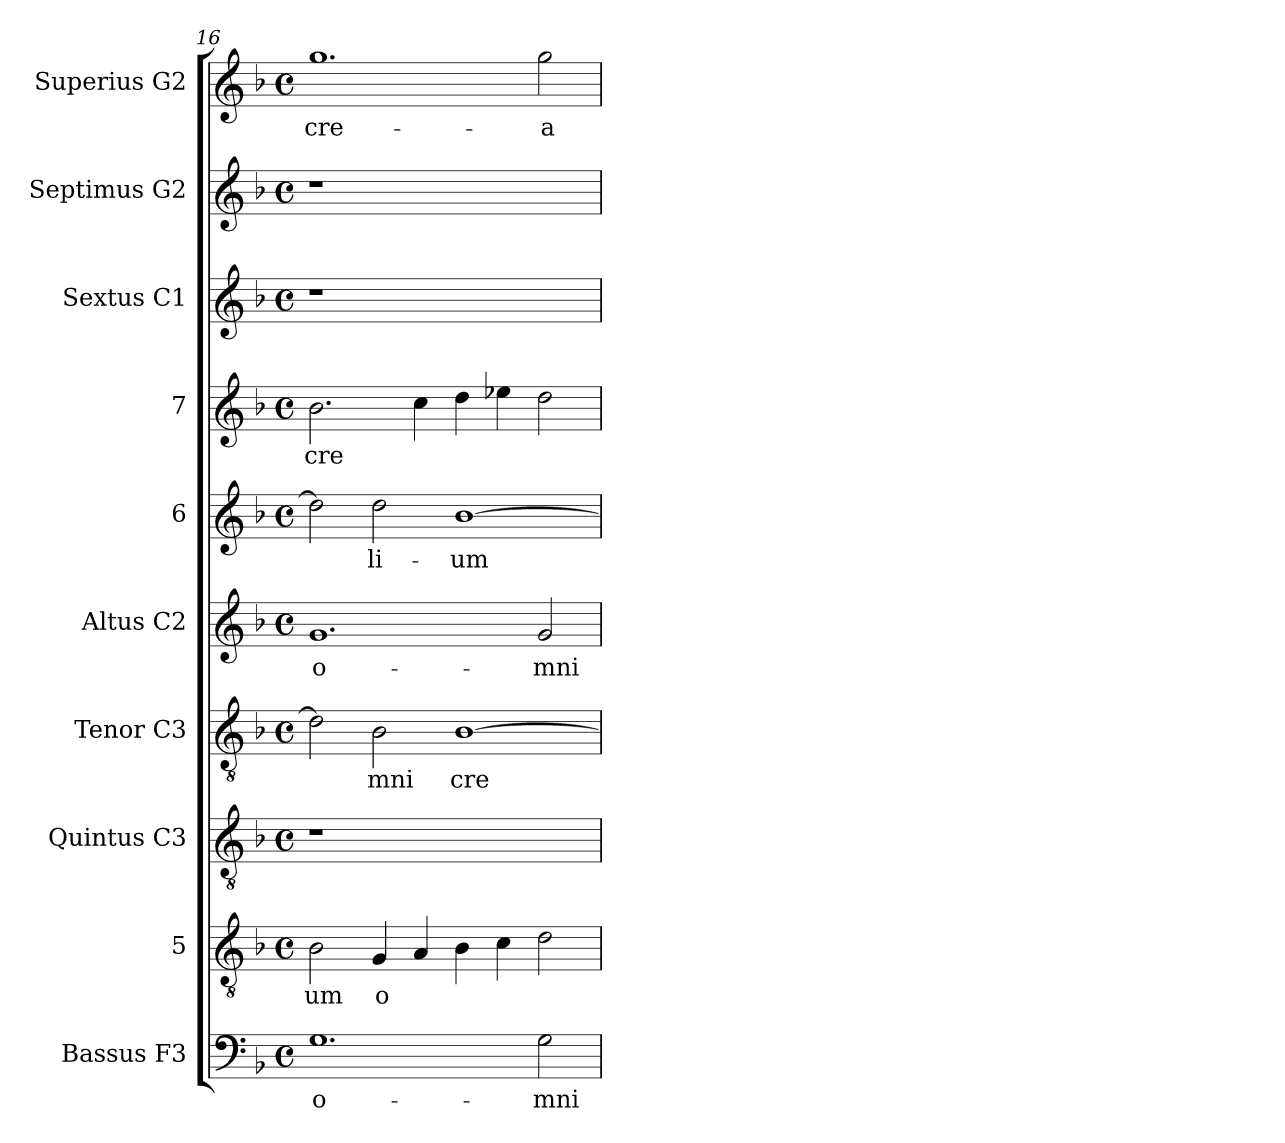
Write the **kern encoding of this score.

**kern	**text	**kern	**text	**kern	**kern	**text	**kern	**text	**kern	**text	**kern	**text	**kern	**kern	**kern	**text
*part10	*part10	*part9	*part9	*part8	*part7	*part7	*part6	*part6	*part5	*part5	*part4	*part4	*part3	*part2	*part1	*part1
*staff10	*staff10	*staff9	*staff9	*staff8	*staff7	*staff7	*staff6	*staff6	*staff5	*staff5	*staff4	*staff4	*staff3	*staff2	*staff1	*staff1
*I"Bassus  F3	*	*I"5	*	*I"Quintus  C3	*I"Tenor  C3	*	*I"Altus  C2	*	*I"6	*	*I"7	*	*I"Sextus  C1	*I"Septimus  G2	*I"Superius  G2	*
*I'B	*	*	*	*	*I'T	*	*I'A	*	*	*	*	*	*	*	*I'S	*
*clefF4	*	*clefGv2	*	*clefGv2	*clefGv2	*	*clefG2	*	*clefG2	*	*clefG2	*	*clefG2	*clefG2	*clefG2	*
*k[b-]	*	*k[b-]	*	*k[b-]	*k[b-]	*	*k[b-]	*	*k[b-]	*	*k[b-]	*	*k[b-]	*k[b-]	*k[b-]	*
*F:	*	*F:	*	*F:	*F:	*	*F:	*	*F:	*	*F:	*	*F:	*F:	*F:	*
*M4/4	*	*M4/4	*	*M4/4	*M4/4	*	*M4/4	*	*M4/4	*	*M4/4	*	*M4/4	*M4/4	*M4/4	*
*met(c)	*	*met(c)	*	*met(c)	*met(c)	*	*met(c)	*	*met(c)	*	*met(c)	*	*met(c)	*met(c)	*met(c)	*
=16	=16	=16	=16	=16	=16	=16	=16	=16	=16	=16	=16	=16	=16	=16	=16	=16
!	!LO:LY:b:rj	!	!LO:LY:b:cj	!	!	!LO:LY:b:rj	!	!LO:LY:b:rj	!	!LO:LY:b:cj	!	!LO:LY:b:cj	!	!	!	!LO:LY:b:rj
1.G	o-	2B-\	-um	1r	2d\]	--	1.g	o-	2dd\]	--	2.b-\	cre-	1r	1r	1.gg	cre-
!	!	!	!LO:LY:b:cj	!	!	!LO:LY:b:rj	!	!	!	!LO:LY:b:cj	!	!	!	!	!	!
.	.	4G/	o-	.	2B-\	-mni	.	.	2dd\	-li-	.	.	.	.	.	.
!	!	!	!LO:LY:b:cj	!	!	!	!	!	!	!	!	!LO:LY:b:cj	!	!	!	!
.	.	4A/	--	.	.	.	.	.	.	.	4cc\	--	.	.	.	.
!	!	!	!LO:LY:b:cj	!	!	!LO:LY:b:rj	!	!	!	!LO:LY:b:cj	!	!LO:LY:b:cj	!	!	!	!
.	.	4B-\	--	1ryy	[>1B-	cre-	.	.	[>1b-	-um	4dd\	--	1ryy	1ryy	.	.
!	!	!	!LO:LY:b:cj	!	!	!	!	!	!	!	!	!LO:LY:b:cj	!	!	!	!
.	.	4c\	--	.	.	.	.	.	.	.	4ee-X\	--	.	.	.	.
!	!LO:LY:b:rj	!	!LO:LY:b:cj	!	!	!	!	!LO:LY:b:rj	!	!	!	!LO:LY:b:cj	!	!	!	!LO:LY:b:rj
2G\	-mni	2d\	--	.	.	.	2g/	-mni	.	.	2dd\	--	.	.	2gg\	-a-
=	=	=	=	=	=	=	=	=	=	=	=	=	=	=	=	=
*-	*-	*-	*-	*-	*-	*-	*-	*-	*-	*-	*-	*-	*-	*-	*-	*-
